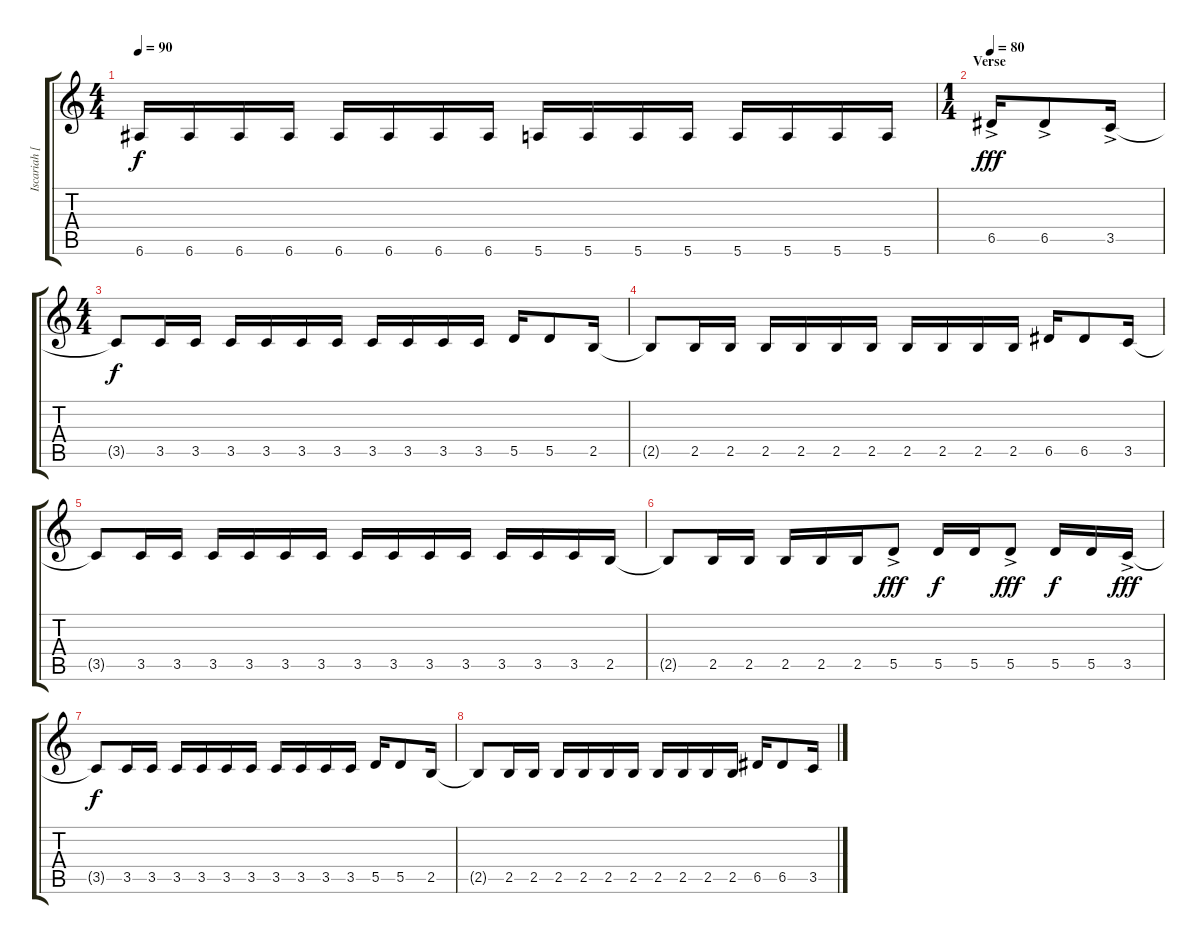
\track ("Iscariah [Bass]" "Iscariah [") {instrument electricbasspick}
\staff {score tabs}
\tuning (E4 B3 G3 D3 A2 E2) {hide}
\ts (4 4)
\tempo 90
\clef g2
\ks c
6.6.16{dy f} 6.6.16 6.6.16 6.6.16 6.6.16 6.6.16 6.6.16 6.6.16 5.6.16 5.6.16 5.6.16 5.6.16 5.6.16 5.6.16 5.6.16 5.6.16 |
\ts (1 4)
\section ("" "Verse")
\tempo 80
6.5{ac}.16{dy fff} 6.5{ac}.8 3.5{ac}.16 |
\ts (4 4)
3.5{t}.8{dy f} 3.5.16 3.5.16 3.5.16 3.5.16 3.5.16 3.5.16 3.5.16 3.5.16 3.5.16 3.5.16 5.5.16 5.5.8 2.5.16 |
2.5{t}.8 2.5.16 2.5.16 2.5.16 2.5.16 2.5.16 2.5.16 2.5.16 2.5.16 2.5.16 2.5.16 6.5.16 6.5.8 3.5.16 |
3.5{t}.8 3.5.16 3.5.16 3.5.16 3.5.16 3.5.16 3.5.16 3.5.16 3.5.16 3.5.16 3.5.16 3.5.16 3.5.16 3.5.16 2.5.16 |
2.5{t}.8 2.5.16 2.5.16 2.5.16 2.5.16 2.5.16 5.5{ac}.8{dy fff} 5.5.16{dy f} 5.5.16 5.5{ac}.8{dy fff} 5.5.16{dy f} 5.5.16 3.5{ac}.16{dy fff} |
3.5{t}.8{dy f} 3.5.16 3.5.16 3.5.16 3.5.16 3.5.16 3.5.16 3.5.16 3.5.16 3.5.16 3.5.16 5.5.16 5.5.8 2.5.16 |
2.5{t}.8 2.5.16 2.5.16 2.5.16 2.5.16 2.5.16 2.5.16 2.5.16 2.5.16 2.5.16 2.5.16 6.5.16 6.5.8 3.5.16
